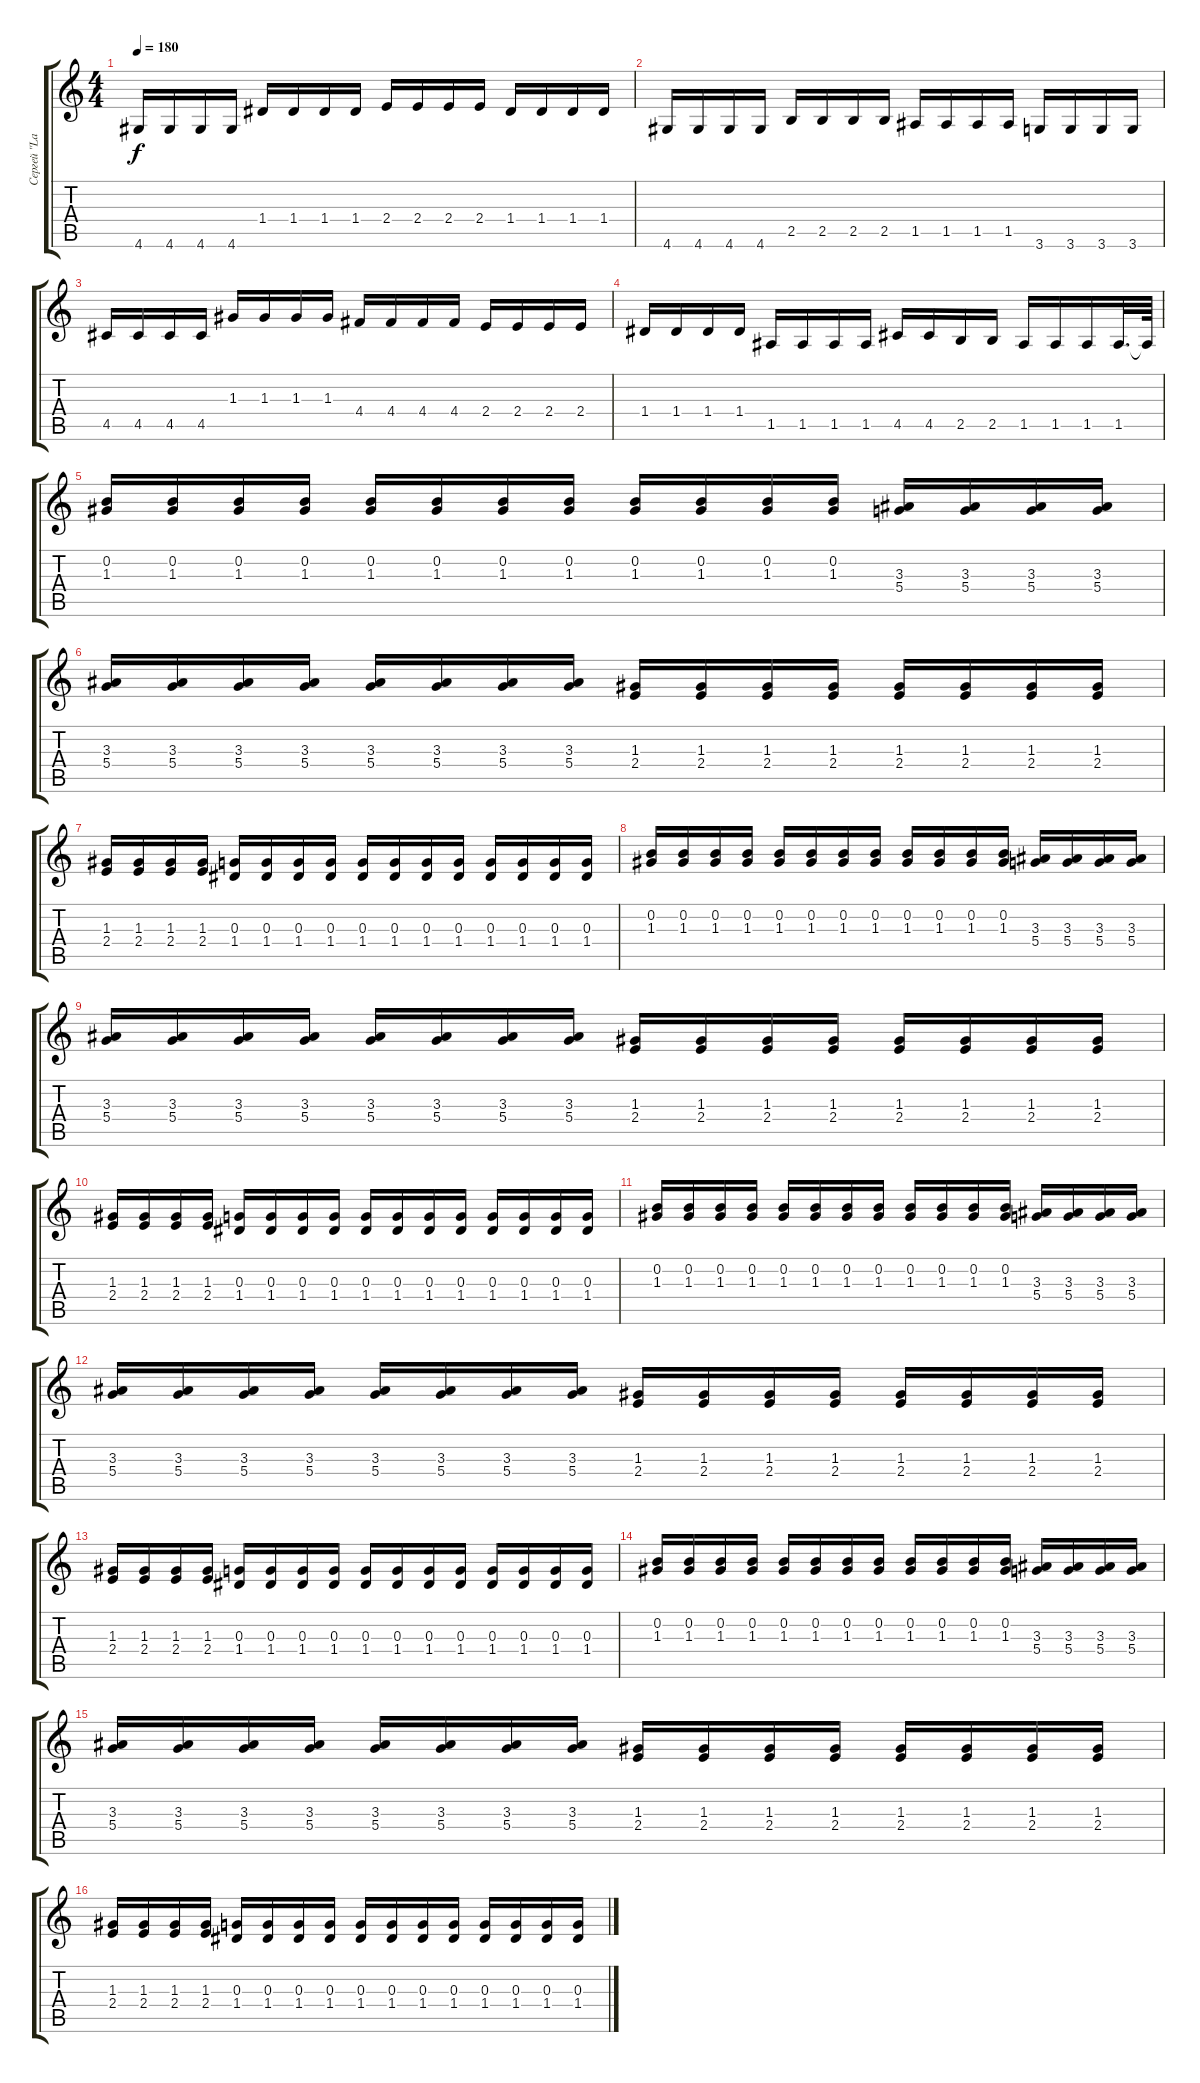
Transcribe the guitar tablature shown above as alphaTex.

\track ("Сергей \"Lazar\"" "Сергей \"La") {instrument distortionguitar}
\staff {score tabs}
\tuning (E4 B3 G3 D3 A2 E2) {hide}
\ts (4 4)
\tempo 180
\clef g2
\ks c
4.6.16{dy f} 4.6.16 4.6.16 4.6.16 1.4.16 1.4.16 1.4.16 1.4.16 2.4.16 2.4.16 2.4.16 2.4.16 1.4.16 1.4.16 1.4.16 1.4.16 |
4.6.16 4.6.16 4.6.16 4.6.16 2.5.16 2.5.16 2.5.16 2.5.16 1.5.16 1.5.16 1.5.16 1.5.16 3.6.16 3.6.16 3.6.16 3.6.16 |
4.5.16 4.5.16 4.5.16 4.5.16 1.3.16 1.3.16 1.3.16 1.3.16 4.4.16 4.4.16 4.4.16 4.4.16 2.4.16 2.4.16 2.4.16 2.4.16 |
1.4.16 1.4.16 1.4.16 1.4.16 1.5.16 1.5.16 1.5.16 1.5.16 4.5.16 4.5.16 2.5.16 2.5.16 1.5.16 1.5.16 1.5.16 1.5.32{d} 1.5{t}.64 |
(0.2 1.3).16 (0.2 1.3).16 (0.2 1.3).16 (0.2 1.3).16 (0.2 1.3).16 (0.2 1.3).16 (0.2 1.3).16 (0.2 1.3).16 (0.2 1.3).16 (0.2 1.3).16 (0.2 1.3).16 (0.2 1.3).16 (3.3 5.4).16 (3.3 5.4).16 (3.3 5.4).16 (3.3 5.4).16 |
(3.3 5.4).16 (3.3 5.4).16 (3.3 5.4).16 (3.3 5.4).16 (3.3 5.4).16 (3.3 5.4).16 (3.3 5.4).16 (3.3 5.4).16 (1.3 2.4).16 (1.3 2.4).16 (1.3 2.4).16 (1.3 2.4).16 (1.3 2.4).16 (1.3 2.4).16 (1.3 2.4).16 (1.3 2.4).16 |
(1.3 2.4).16 (1.3 2.4).16 (1.3 2.4).16 (1.3 2.4).16 (0.3 1.4).16 (0.3 1.4).16 (0.3 1.4).16 (0.3 1.4).16 (0.3 1.4).16 (0.3 1.4).16 (0.3 1.4).16 (0.3 1.4).16 (0.3 1.4).16 (0.3 1.4).16 (0.3 1.4).16 (0.3 1.4).16 |
(0.2 1.3).16 (0.2 1.3).16 (0.2 1.3).16 (0.2 1.3).16 (0.2 1.3).16 (0.2 1.3).16 (0.2 1.3).16 (0.2 1.3).16 (0.2 1.3).16 (0.2 1.3).16 (0.2 1.3).16 (0.2 1.3).16 (3.3 5.4).16 (3.3 5.4).16 (3.3 5.4).16 (3.3 5.4).16 |
(3.3 5.4).16 (3.3 5.4).16 (3.3 5.4).16 (3.3 5.4).16 (3.3 5.4).16 (3.3 5.4).16 (3.3 5.4).16 (3.3 5.4).16 (1.3 2.4).16 (1.3 2.4).16 (1.3 2.4).16 (1.3 2.4).16 (1.3 2.4).16 (1.3 2.4).16 (1.3 2.4).16 (1.3 2.4).16 |
(1.3 2.4).16 (1.3 2.4).16 (1.3 2.4).16 (1.3 2.4).16 (0.3 1.4).16 (0.3 1.4).16 (0.3 1.4).16 (0.3 1.4).16 (0.3 1.4).16 (0.3 1.4).16 (0.3 1.4).16 (0.3 1.4).16 (0.3 1.4).16 (0.3 1.4).16 (0.3 1.4).16 (0.3 1.4).16 |
(0.2 1.3).16 (0.2 1.3).16 (0.2 1.3).16 (0.2 1.3).16 (0.2 1.3).16 (0.2 1.3).16 (0.2 1.3).16 (0.2 1.3).16 (0.2 1.3).16 (0.2 1.3).16 (0.2 1.3).16 (0.2 1.3).16 (3.3 5.4).16 (3.3 5.4).16 (3.3 5.4).16 (3.3 5.4).16 |
(3.3 5.4).16 (3.3 5.4).16 (3.3 5.4).16 (3.3 5.4).16 (3.3 5.4).16 (3.3 5.4).16 (3.3 5.4).16 (3.3 5.4).16 (1.3 2.4).16 (1.3 2.4).16 (1.3 2.4).16 (1.3 2.4).16 (1.3 2.4).16 (1.3 2.4).16 (1.3 2.4).16 (1.3 2.4).16 |
(1.3 2.4).16 (1.3 2.4).16 (1.3 2.4).16 (1.3 2.4).16 (0.3 1.4).16 (0.3 1.4).16 (0.3 1.4).16 (0.3 1.4).16 (0.3 1.4).16 (0.3 1.4).16 (0.3 1.4).16 (0.3 1.4).16 (0.3 1.4).16 (0.3 1.4).16 (0.3 1.4).16 (0.3 1.4).16 |
(0.2 1.3).16 (0.2 1.3).16 (0.2 1.3).16 (0.2 1.3).16 (0.2 1.3).16 (0.2 1.3).16 (0.2 1.3).16 (0.2 1.3).16 (0.2 1.3).16 (0.2 1.3).16 (0.2 1.3).16 (0.2 1.3).16 (3.3 5.4).16 (3.3 5.4).16 (3.3 5.4).16 (3.3 5.4).16 |
(3.3 5.4).16 (3.3 5.4).16 (3.3 5.4).16 (3.3 5.4).16 (3.3 5.4).16 (3.3 5.4).16 (3.3 5.4).16 (3.3 5.4).16 (1.3 2.4).16 (1.3 2.4).16 (1.3 2.4).16 (1.3 2.4).16 (1.3 2.4).16 (1.3 2.4).16 (1.3 2.4).16 (1.3 2.4).16 |
(1.3 2.4).16 (1.3 2.4).16 (1.3 2.4).16 (1.3 2.4).16 (0.3 1.4).16 (0.3 1.4).16 (0.3 1.4).16 (0.3 1.4).16 (0.3 1.4).16 (0.3 1.4).16 (0.3 1.4).16 (0.3 1.4).16 (0.3 1.4).16 (0.3 1.4).16 (0.3 1.4).16 (0.3 1.4).16
